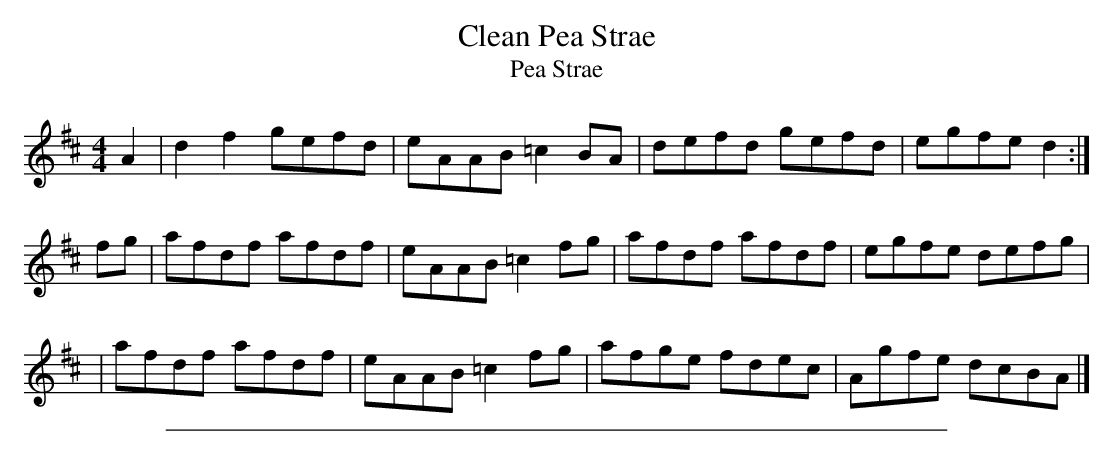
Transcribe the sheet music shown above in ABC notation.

X:1
T: Clean Pea Strae
T: Pea Strae
M:4/4
L:1/8
K:D
A2 | d2f2 gefd | eAAB =c2 BA | defd gefd | egfe d2 :|
fg | afdf afdf | eAAB =c2 fg | afdf afdf | egfe defg |
   | afdf afdf | eAAB =c2 fg | afge fdec | Agfe dcBA |]
